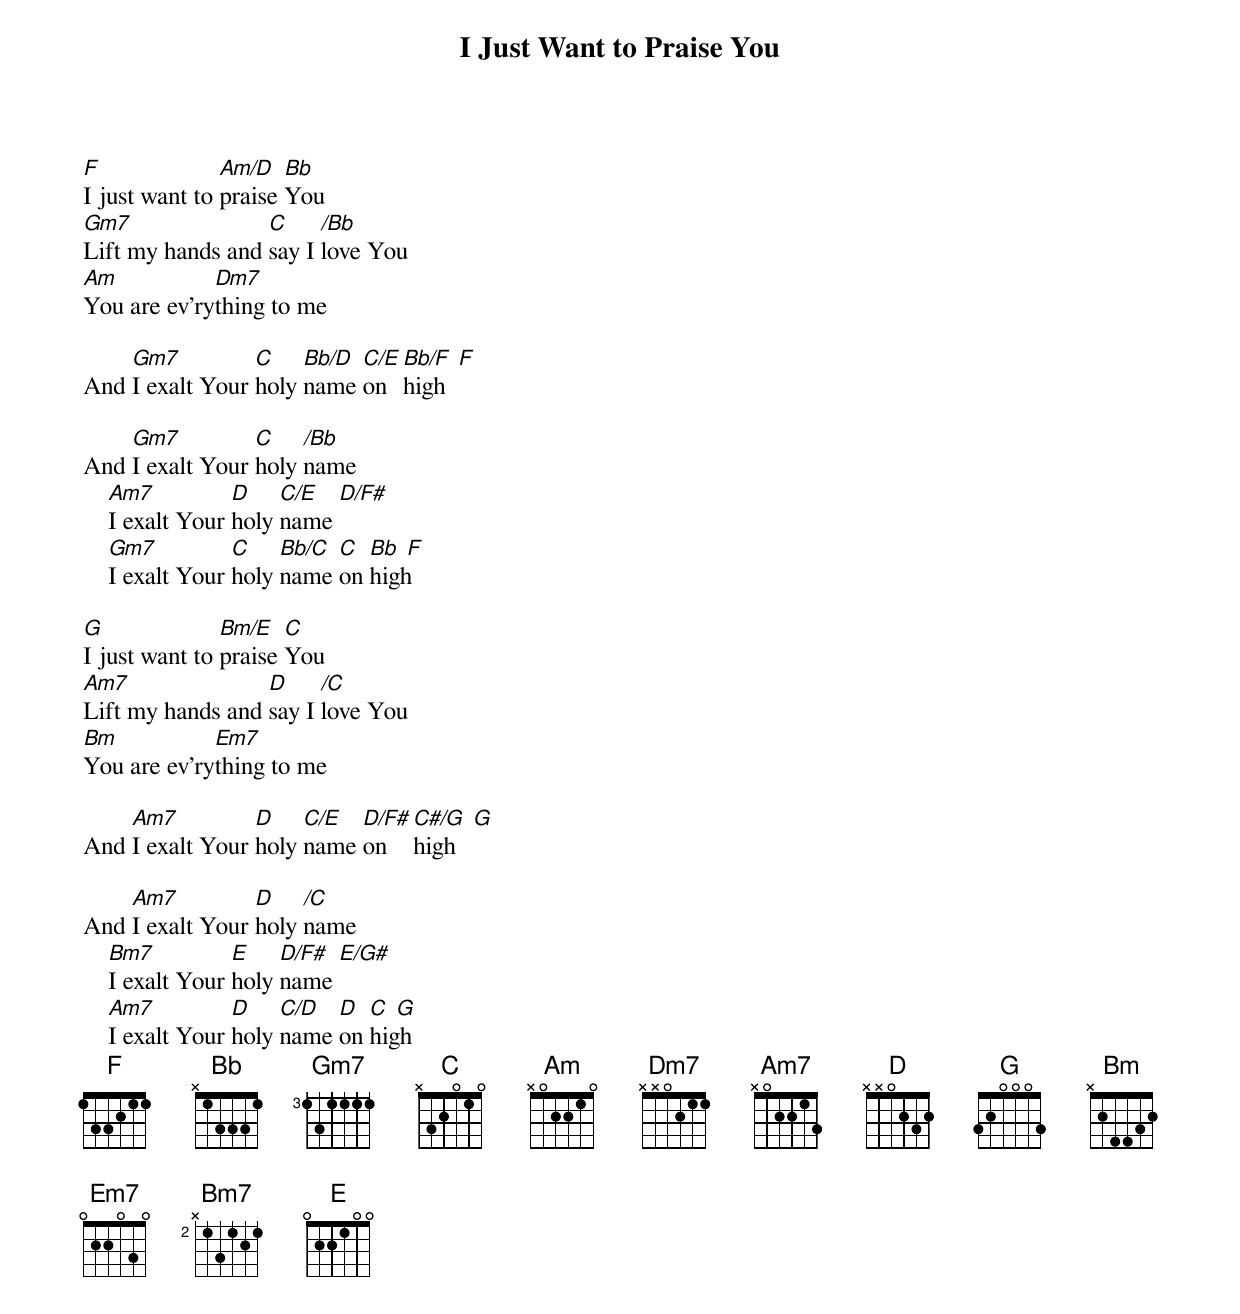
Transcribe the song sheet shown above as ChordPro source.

{title: I Just Want to Praise You}
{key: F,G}
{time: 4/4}
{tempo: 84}
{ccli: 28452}
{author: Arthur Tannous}
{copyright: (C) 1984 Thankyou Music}

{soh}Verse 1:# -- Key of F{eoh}
[F]I just want to [Am/D]praise [Bb]You
[Gm7]Lift my hands and [C]say I [/Bb]love You
[Am]You are ev'ry[Dm7]thing to me

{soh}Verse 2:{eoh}
And [Gm7]I exalt Your [C]holy [Bb/D]name [C/E]on [Bb/F  F]high

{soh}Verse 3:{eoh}
And [Gm7]I exalt Your [C]holy [/Bb]name
    [Am7]I exalt Your [D]holy [C/E]name [D/F#]
    [Gm7]I exalt Your [C]holy [Bb/C]name [C]on [Bb  F]high

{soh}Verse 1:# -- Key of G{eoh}
[G]I just want to [Bm/E]praise [C]You
[Am7]Lift my hands and [D]say I [/C]love You
[Bm]You are ev'ry[Em7]thing to me

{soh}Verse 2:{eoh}
And [Am7]I exalt Your [D]holy [C/E]name [D/F#]on [C#/G  G]high

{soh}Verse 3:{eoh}
And [Am7]I exalt Your [D]holy [/C]name
    [Bm7]I exalt Your [E]holy [D/F#]name [E/G#]
    [Am7]I exalt Your [D]holy [C/D]name [D]on [C  G]high
